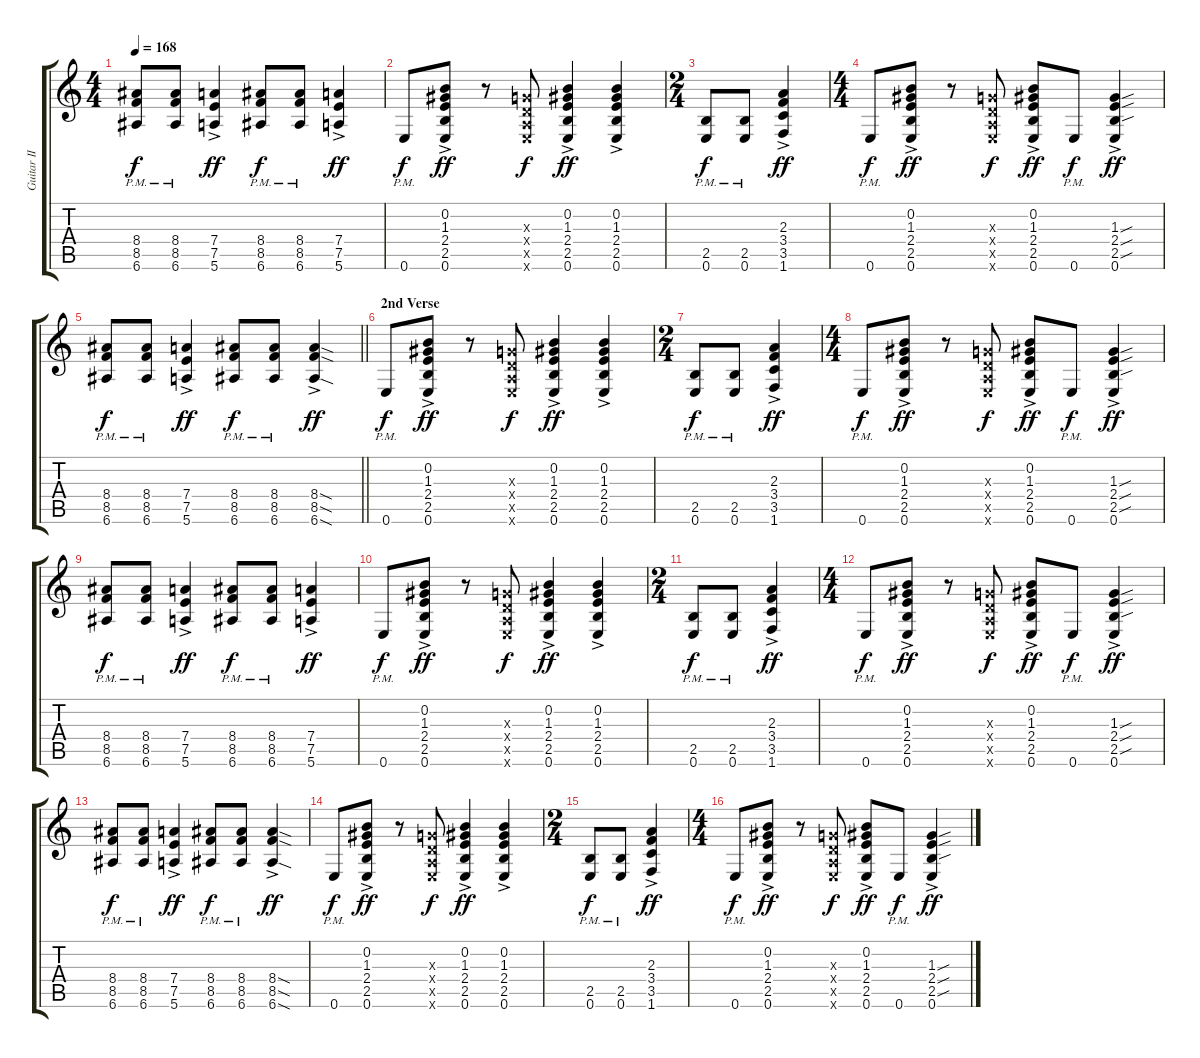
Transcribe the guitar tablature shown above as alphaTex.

\track ("Guitar II" "Guitar II") {instrument acousticguitarsteel}
\staff {score tabs}
\tuning (E4 B3 G3 D3 A2 E2) {hide}
\ts (4 4)
\tempo 168
\clef g2
\ks c
(8.4{pm} 8.5{pm} 6.6{pm}).8{dy f} (8.4{pm} 8.5{pm} 6.6{pm}).8 (7.4{ac} 7.5{ac} 5.6{ac}).4{dy ff} (8.4{pm} 8.5{pm} 6.6{pm}).8{dy f} (8.4{pm} 8.5{pm} 6.6{pm}).8 (7.4{ac} 7.5{ac} 5.6{ac}).4{dy ff} |
0.6{pm}.8{dy f} (0.2{ac} 1.3{ac} 2.4{ac} 2.5{ac} 0.6{ac}).8{dy ff} r.8 (0.3{x} 0.4{x} 0.5{x} 0.6{x}).8{dy f} (0.2{ac} 1.3{ac} 2.4{ac} 2.5{ac} 0.6{ac st}).4{dy ff} (0.2{ac} 1.3{ac} 2.4 2.5 0.6{ac}).4 |
\ts (2 4)
(2.5{pm} 0.6{pm}).8{dy f} (2.5{pm} 0.6{pm}).8 (2.3{ac} 3.4{ac} 3.5{ac} 1.6{ac}).4{dy ff} |
\ts (4 4)
0.6{pm}.8{dy f} (0.2{ac} 1.3{ac} 2.4{ac} 2.5{ac} 0.6{ac}).8{dy ff} r.8 (0.3{x} 0.4{x} 0.5{x} 0.6{x}).8{dy f} (0.2{ac} 1.3{ac} 2.4{ac} 2.5{ac} 0.6{ac}).8{dy ff} 0.6{pm}.8{dy f} (1.3{sou ac} 2.4{sou ac} 2.5{sou ac} 0.6).4{dy ff} |
\barLineRight lightlight
(8.4{pm} 8.5{pm} 6.6{pm}).8{dy f} (8.4{pm} 8.5{pm} 6.6{pm}).8 (7.4{ac} 7.5{ac} 5.6{ac}).4{dy ff} (8.4{pm} 8.5{pm} 6.6{pm}).8{dy f} (8.4{pm} 8.5{pm} 6.6{pm}).8 (8.4{sod ac} 8.5{sod ac} 6.6{sod ac}).4{dy ff} |
\section ("" "2nd Verse")
0.6{pm}.8{dy f} (0.2{ac} 1.3{ac} 2.4{ac} 2.5{ac} 0.6{ac}).8{dy ff} r.8 (0.3{x} 0.4{x} 0.5{x} 0.6{x}).8{dy f} (0.2{ac} 1.3{ac} 2.4{ac} 2.5{ac} 0.6{ac st}).4{dy ff} (0.2{ac} 1.3{ac} 2.4 2.5 0.6{ac}).4 |
\ts (2 4)
(2.5{pm} 0.6{pm}).8{dy f} (2.5{pm} 0.6{pm}).8 (2.3{ac} 3.4{ac} 3.5{ac} 1.6{ac}).4{dy ff} |
\ts (4 4)
0.6{pm}.8{dy f} (0.2{ac} 1.3{ac} 2.4{ac} 2.5{ac} 0.6{ac}).8{dy ff} r.8 (0.3{x} 0.4{x} 0.5{x} 0.6{x}).8{dy f} (0.2{ac} 1.3{ac} 2.4{ac} 2.5{ac} 0.6{ac}).8{dy ff} 0.6{pm}.8{dy f} (1.3{sou ac} 2.4{sou ac} 2.5{sou ac} 0.6).4{dy ff} |
(8.4{pm} 8.5{pm} 6.6{pm}).8{dy f} (8.4{pm} 8.5{pm} 6.6{pm}).8 (7.4{ac} 7.5{ac} 5.6{ac}).4{dy ff} (8.4{pm} 8.5{pm} 6.6{pm}).8{dy f} (8.4{pm} 8.5{pm} 6.6{pm}).8 (7.4{ac} 7.5{ac} 5.6{ac}).4{dy ff} |
0.6{pm}.8{dy f} (0.2{ac} 1.3{ac} 2.4{ac} 2.5{ac} 0.6{ac}).8{dy ff} r.8 (0.3{x} 0.4{x} 0.5{x} 0.6{x}).8{dy f} (0.2{ac} 1.3{ac} 2.4{ac} 2.5{ac} 0.6{ac st}).4{dy ff} (0.2{ac} 1.3{ac} 2.4 2.5 0.6{ac}).4 |
\ts (2 4)
(2.5{pm} 0.6{pm}).8{dy f} (2.5{pm} 0.6{pm}).8 (2.3{ac} 3.4{ac} 3.5{ac} 1.6{ac}).4{dy ff} |
\ts (4 4)
0.6{pm}.8{dy f} (0.2{ac} 1.3{ac} 2.4{ac} 2.5{ac} 0.6{ac}).8{dy ff} r.8 (0.3{x} 0.4{x} 0.5{x} 0.6{x}).8{dy f} (0.2{ac} 1.3{ac} 2.4{ac} 2.5{ac} 0.6{ac}).8{dy ff} 0.6{pm}.8{dy f} (1.3{sou ac} 2.4{sou ac} 2.5{sou ac} 0.6).4{dy ff} |
(8.4{pm} 8.5{pm} 6.6{pm}).8{dy f} (8.4{pm} 8.5{pm} 6.6{pm}).8 (7.4{ac} 7.5{ac} 5.6{ac}).4{dy ff} (8.4{pm} 8.5{pm} 6.6{pm}).8{dy f} (8.4{pm} 8.5{pm} 6.6{pm}).8 (8.4{sod ac} 8.5{sod ac} 6.6{sod ac}).4{dy ff} |
0.6{pm}.8{dy f} (0.2{ac} 1.3{ac} 2.4{ac} 2.5{ac} 0.6{ac}).8{dy ff} r.8 (0.3{x} 0.4{x} 0.5{x} 0.6{x}).8{dy f} (0.2{ac} 1.3{ac} 2.4{ac} 2.5{ac} 0.6{ac st}).4{dy ff} (0.2{ac} 1.3{ac} 2.4 2.5 0.6{ac}).4 |
\ts (2 4)
(2.5{pm} 0.6{pm}).8{dy f} (2.5{pm} 0.6{pm}).8 (2.3{ac} 3.4{ac} 3.5{ac} 1.6{ac}).4{dy ff} |
\ts (4 4)
0.6{pm}.8{dy f} (0.2{ac} 1.3{ac} 2.4{ac} 2.5{ac} 0.6{ac}).8{dy ff} r.8 (0.3{x} 0.4{x} 0.5{x} 0.6{x}).8{dy f} (0.2{ac} 1.3{ac} 2.4{ac} 2.5{ac} 0.6{ac}).8{dy ff} 0.6{pm}.8{dy f} (1.3{sou ac} 2.4{sou ac} 2.5{sou ac} 0.6).4{dy ff}
